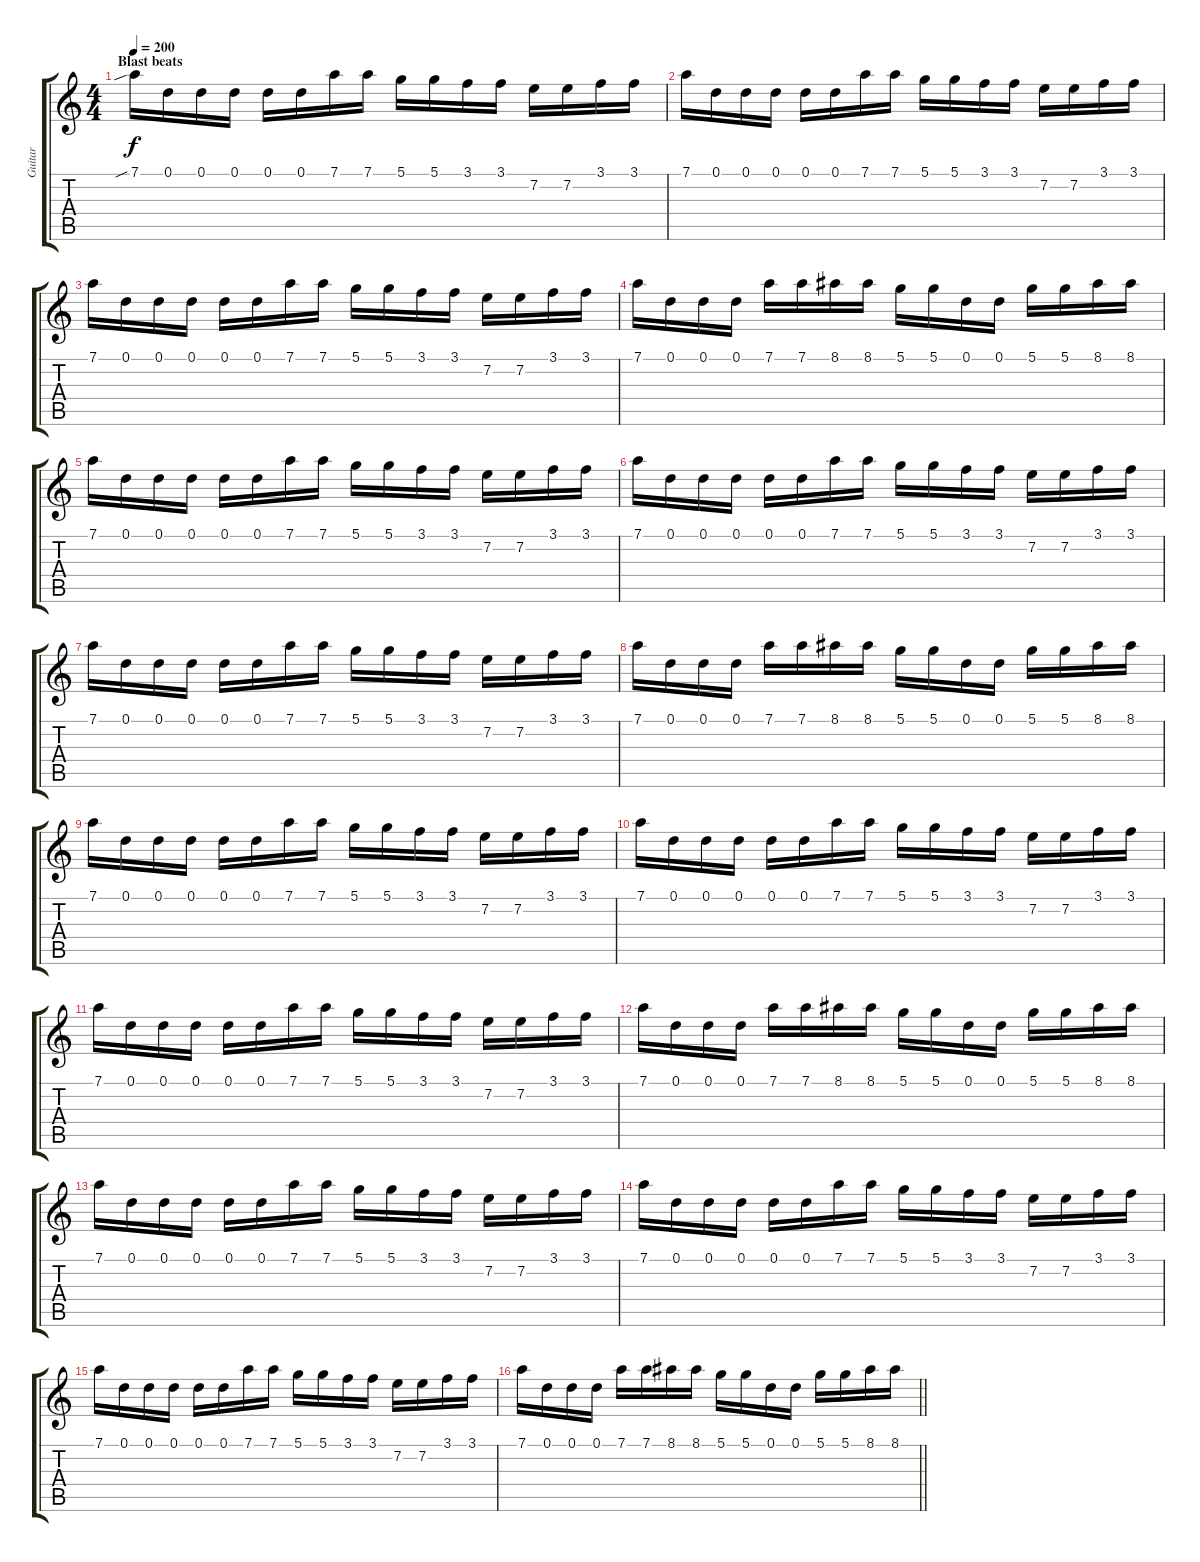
\track ("Guitar" "Guitar") {instrument distortionguitar}
\staff {score tabs}
\tuning (D4 A3 F3 C3 G2 D2) {hide}
\ts (4 4)
\section ("" "Blast beats")
\tempo 200
\clef g2
\ks c
7.1{sib}.16{dy f balance 0} 0.1.16 0.1.16 0.1.16 0.1.16 0.1.16 7.1.16 7.1.16 5.1.16 5.1.16 3.1.16 3.1.16 7.2.16 7.2.16 3.1.16 3.1.16 |
7.1.16 0.1.16 0.1.16 0.1.16 0.1.16 0.1.16 7.1.16 7.1.16 5.1.16 5.1.16 3.1.16 3.1.16 7.2.16 7.2.16 3.1.16 3.1.16 |
7.1.16 0.1.16 0.1.16 0.1.16 0.1.16 0.1.16 7.1.16 7.1.16 5.1.16 5.1.16 3.1.16 3.1.16 7.2.16 7.2.16 3.1.16 3.1.16 |
7.1.16 0.1.16 0.1.16 0.1.16 7.1.16 7.1.16 8.1.16 8.1.16 5.1.16 5.1.16 0.1.16 0.1.16 5.1.16 5.1.16 8.1.16 8.1.16 |
7.1.16 0.1.16 0.1.16 0.1.16 0.1.16 0.1.16 7.1.16 7.1.16 5.1.16 5.1.16 3.1.16 3.1.16 7.2.16 7.2.16 3.1.16 3.1.16 |
7.1.16 0.1.16 0.1.16 0.1.16 0.1.16 0.1.16 7.1.16 7.1.16 5.1.16 5.1.16 3.1.16 3.1.16 7.2.16 7.2.16 3.1.16 3.1.16 |
7.1.16 0.1.16 0.1.16 0.1.16 0.1.16 0.1.16 7.1.16 7.1.16 5.1.16 5.1.16 3.1.16 3.1.16 7.2.16 7.2.16 3.1.16 3.1.16 |
7.1.16 0.1.16 0.1.16 0.1.16 7.1.16 7.1.16 8.1.16 8.1.16 5.1.16 5.1.16 0.1.16 0.1.16 5.1.16 5.1.16 8.1.16 8.1.16 |
7.1.16 0.1.16 0.1.16 0.1.16 0.1.16 0.1.16 7.1.16 7.1.16 5.1.16 5.1.16 3.1.16 3.1.16 7.2.16 7.2.16 3.1.16 3.1.16 |
7.1.16 0.1.16 0.1.16 0.1.16 0.1.16 0.1.16 7.1.16 7.1.16 5.1.16 5.1.16 3.1.16 3.1.16 7.2.16 7.2.16 3.1.16 3.1.16 |
7.1.16 0.1.16 0.1.16 0.1.16 0.1.16 0.1.16 7.1.16 7.1.16 5.1.16 5.1.16 3.1.16 3.1.16 7.2.16 7.2.16 3.1.16 3.1.16 |
7.1.16 0.1.16 0.1.16 0.1.16 7.1.16 7.1.16 8.1.16 8.1.16 5.1.16 5.1.16 0.1.16 0.1.16 5.1.16 5.1.16 8.1.16 8.1.16 |
7.1.16 0.1.16 0.1.16 0.1.16 0.1.16 0.1.16 7.1.16 7.1.16 5.1.16 5.1.16 3.1.16 3.1.16 7.2.16 7.2.16 3.1.16 3.1.16 |
7.1.16 0.1.16 0.1.16 0.1.16 0.1.16 0.1.16 7.1.16 7.1.16 5.1.16 5.1.16 3.1.16 3.1.16 7.2.16 7.2.16 3.1.16 3.1.16 |
7.1.16 0.1.16 0.1.16 0.1.16 0.1.16 0.1.16 7.1.16 7.1.16 5.1.16 5.1.16 3.1.16 3.1.16 7.2.16 7.2.16 3.1.16 3.1.16 |
\barLineRight lightlight
7.1.16 0.1.16 0.1.16 0.1.16 7.1.16 7.1.16 8.1.16 8.1.16 5.1.16 5.1.16 0.1.16 0.1.16 5.1.16 5.1.16 8.1.16 8.1.16
